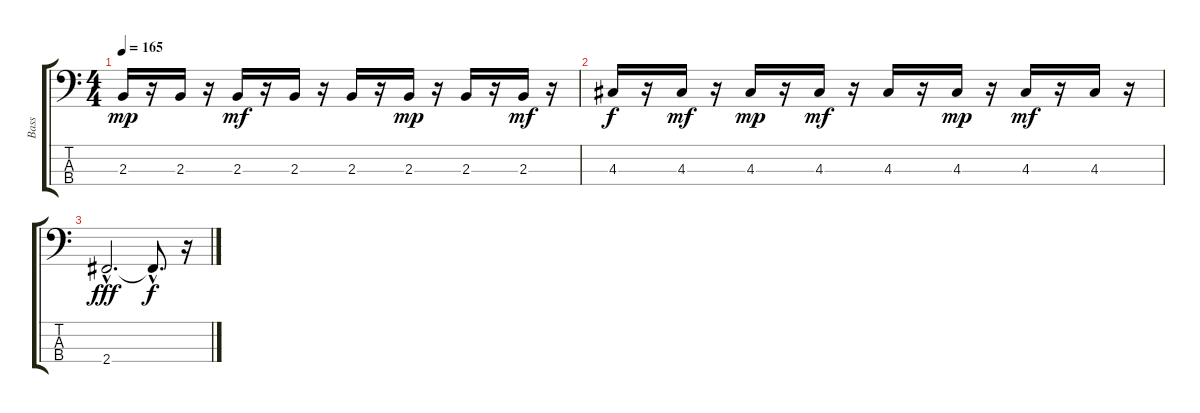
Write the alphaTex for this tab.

\track ("Bass" "Bass") {instrument electricbasspick}
\staff {score tabs}
\tuning (G2 D2 A1 E1) {hide}
\ts (4 4)
\tempo 165
\clef f4
\ks c
2.3.16{dy mp} r.16 2.3.16 r.16 2.3.16{dy mf} r.16 2.3.16 r.16 2.3.16 r.16 2.3.16{dy mp} r.16 2.3.16 r.16 2.3.16{dy mf} r.16 |
4.3.16{dy f} r.16 4.3.16{dy mf} r.16 4.3.16{dy mp} r.16 4.3.16{dy mf} r.16 4.3.16 r.16 4.3.16{dy mp} r.16 4.3.16{dy mf} r.16 4.3.16 r.16 |
2.4{hac}.2{d dy fff} 2.4{hac t}.8{d dy f} r.16
